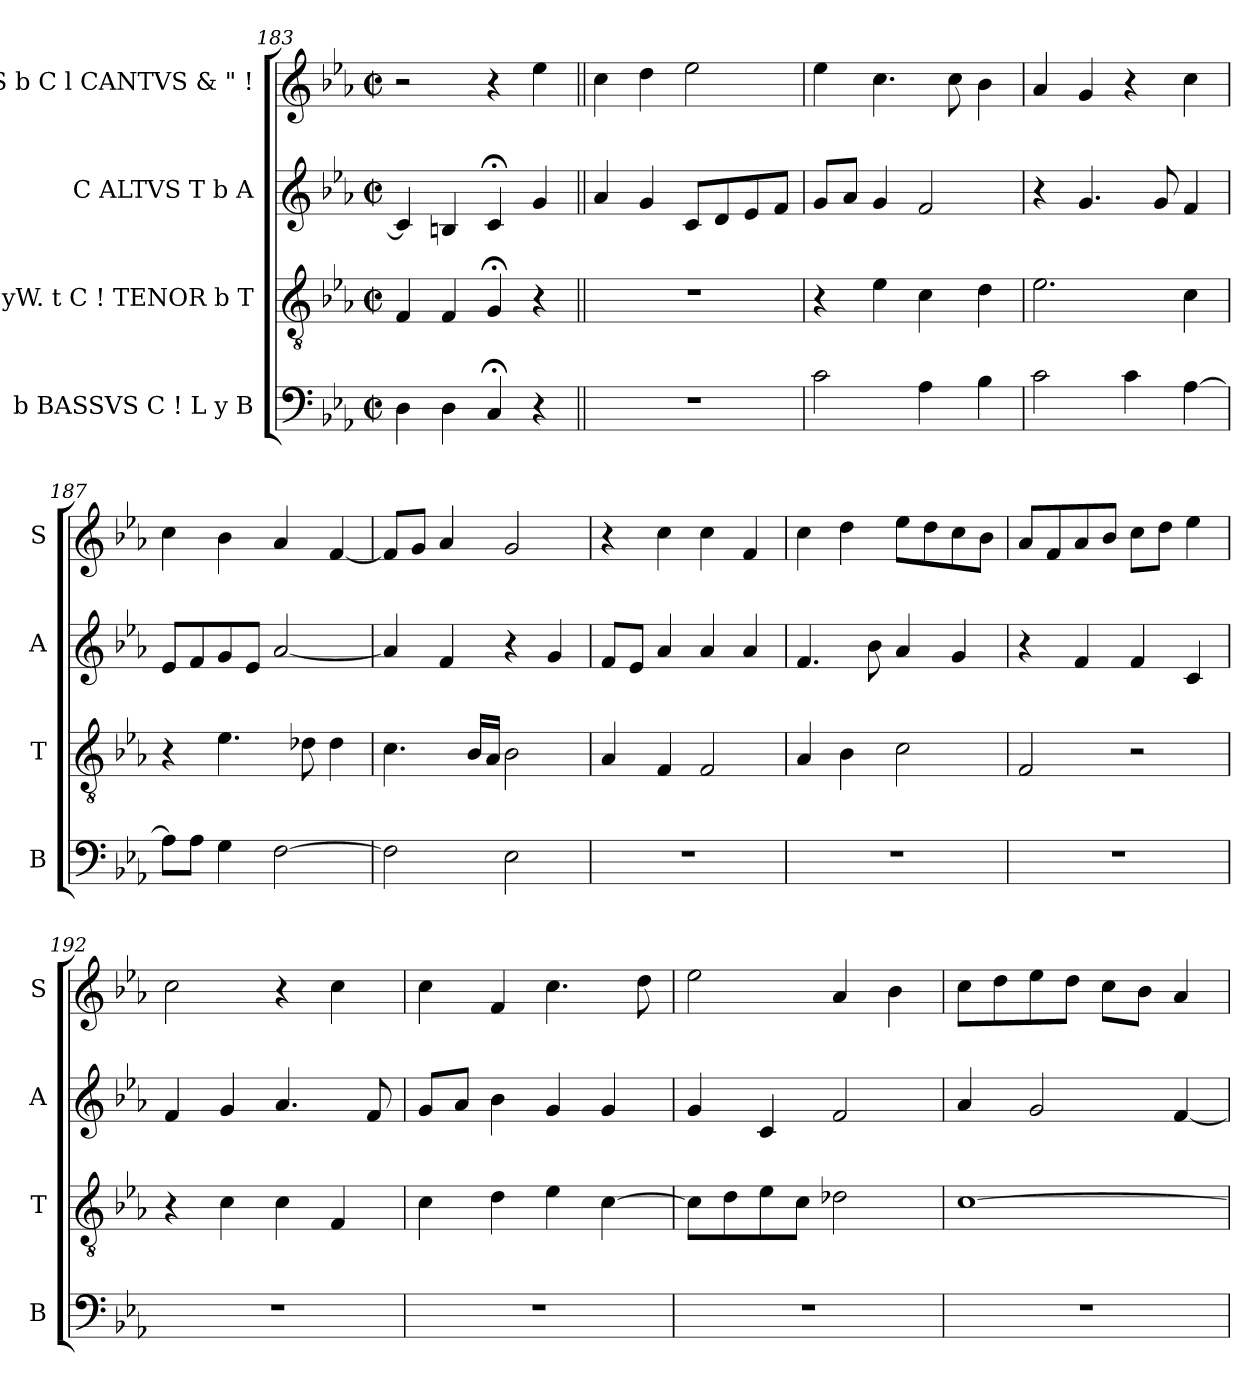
**kern	**kern	**kern	**kern
*part4	*part3	*part2	*part1
*staff4	*staff3	*staff2	*staff1
*I"b BASSVS C ! L y B	*I"yW. t C ! TENOR b T	*I"C ALTVS T b A	*I"S b C l CANTVS & " !
*I'B	*I'T	*I'A	*I'S
!!LO:PB:g=z
*clefF4	*clefGv2	*clefG2	*clefG2
*k[b-e-a-]	*k[b-e-a-]	*k[b-e-a-]	*k[b-e-a-]
*E-:	*E-:	*E-:	*E-:
*M2/2	*M2/2	*M2/2	*M2/2
*met(c|)	*met(c|)	*met(c|)	*met(c|)
=183	=183	=183	=183
4D\	4F/	4c/]	2r
4D\	4F/	4B/	.
4C;/	4G;/	4c;/	4r
4r	4r	4g/	4ee-\
=184||	=184||	=184||	=184||
1r	1r	4a-/	4cc\
.	.	4g/	4dd\
.	.	8c/L	2ee-\
.	.	8d/	.
.	.	8e-/	.
.	.	8f/J	.
=185	=185	=185	=185
2c\	4r	8g/L	4ee-\
.	.	8a-/J	.
.	4e-\	4g/	4.cc\
4A-\	4c\	2f/	.
.	.	.	8cc\
4B-\	4d\	.	4b-\
=186	=186	=186	=186
2c\	2.e-\	4r	4a-/
.	.	4.g/	4g/
4c\	.	.	4r
.	.	8g/	.
[>4A-\	4c\	4f/	4cc\
=187	=187	=187	=187
8A-\L]	4r	8e-/L	4cc\
8A-\J	.	8f/	.
4G\	4.e-\	8g/	4b-\
.	.	8e-/J	.
[<2F\	.	[<2a-/	4a-/
.	8d-X\	.	.
.	4d-\	.	[<4f/
!!LO:LB:g=z
=188	=188	=188	=188
2F\]	4.c\	4a-/]	8f/L]
.	.	.	8g/J
.	.	4f/	4a-/
.	16B-/LL	.	.
.	16A-/JJ	.	.
2E-\	2B-\	4r	2g/
.	.	4g/	.
=189	=189	=189	=189
1r	4A-/	8f/L	4r
.	.	8e-/J	.
.	4F/	4a-/	4cc\
.	2F/	4a-/	4cc\
.	.	4a-/	4f/
=190	=190	=190	=190
1r	4A-/	4.f/	4cc\
.	4B-\	.	4dd\
.	.	8b-\	.
.	2c\	4a-/	8ee-\L
.	.	.	8dd\
.	.	4g/	8cc\
.	.	.	8b-\J
=191	=191	=191	=191
1r	2F/	4r	8a-/L
.	.	.	8f/
.	.	4f/	8a-/
.	.	.	8b-/J
.	2r	4f/	8cc\L
.	.	.	8dd\J
.	.	4c/	4ee-\
=192	=192	=192	=192
1r	4r	4f/	2cc\
.	4c\	4g/	.
.	4c\	4.a-/	4r
.	4F/	.	4cc\
.	.	8f/	.
!!LO:LB:g=z
=193	=193	=193	=193
1r	4c\	8g/L	4cc\
.	.	8a-/J	.
.	4d\	4b-\	4f/
.	4e-\	4g/	4.cc\
.	[>4c\	4g/	.
.	.	.	8dd\
=194	=194	=194	=194
1r	8c\L]	4g/	2ee-\
.	8d\	.	.
.	8e-\	4c/	.
.	8c\J	.	.
.	2d-X\	2f/	4a-/
.	.	.	4b-\
=195	=195	=195	=195
1r	[>1c	4a-/	8cc\L
.	.	.	8dd\
.	.	2g/	8ee-\
.	.	.	8dd\J
.	.	.	8cc\L
.	.	.	8b-\J
.	.	[<4f/	4a-/
=	=	=	=
*-	*-	*-	*-
